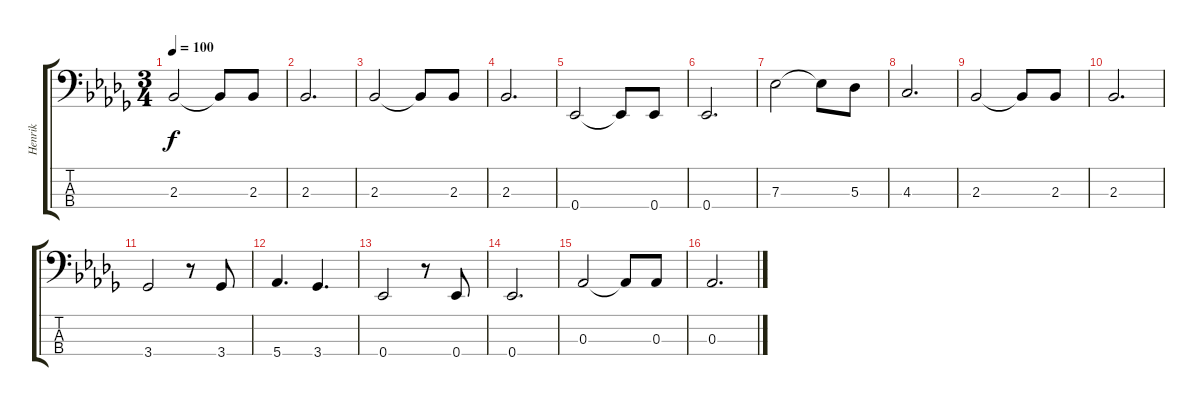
\track ("Henrik" "Henrik") {instrument electricbassfinger}
\staff {score tabs}
\tuning (Gb2 Db2 Ab1 Eb1) {hide}
\ts (3 4)
\tempo 100
\clef f4
\ks bbminor
2.3.2{dy f} 2.3{t}.8 2.3.8 |
2.3.2{d} |
2.3.2 2.3{t}.8 2.3.8 |
2.3.2{d} |
0.4.2 0.4{t}.8 0.4.8 |
0.4.2{d} |
7.3.2 7.3{t}.8 5.3.8 |
4.3.2{d} |
2.3.2 2.3{t}.8 2.3.8 |
2.3.2{d} |
3.4.2 r.8 3.4.8 |
5.4.4{d} 3.4.4{d} |
0.4.2 r.8 0.4.8 |
0.4.2{d} |
0.3.2 0.3{t}.8 0.3.8 |
0.3.2{d}
